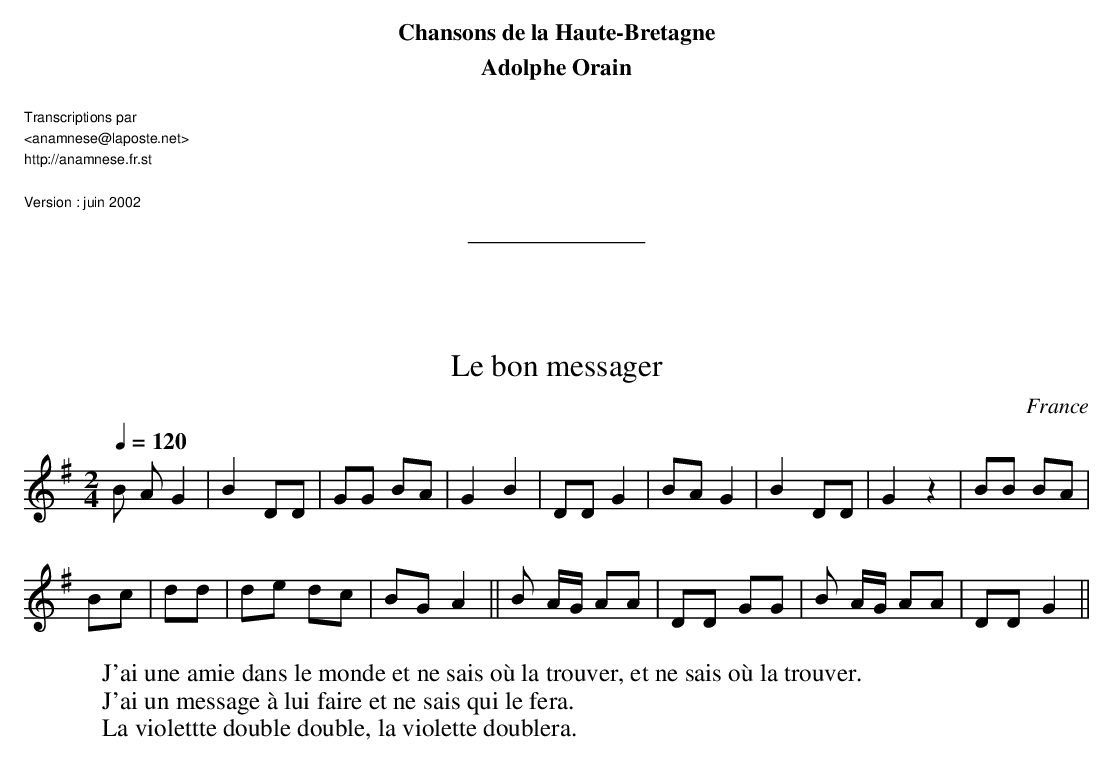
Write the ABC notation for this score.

X:1
T:Le bon messager
O:France
M:2/4
L:1/8
Q:1/4=120
K:G
B A G2 | B2 DD | GG BA | G2B2 | DD G2 | BA G2 | B2DD | G2z2 | BB BA |
Bc | dd | de dc | BG A2 || B A/G/ AA | DD GG | B A/G/ AA | DD G2 ||
W:J'ai une amie dans le monde et ne sais où la trouver, et ne sais où la trouver.
W:J'ai un message à lui faire et ne sais qui le fera.
W:La violettte double double, la violette doublera.
